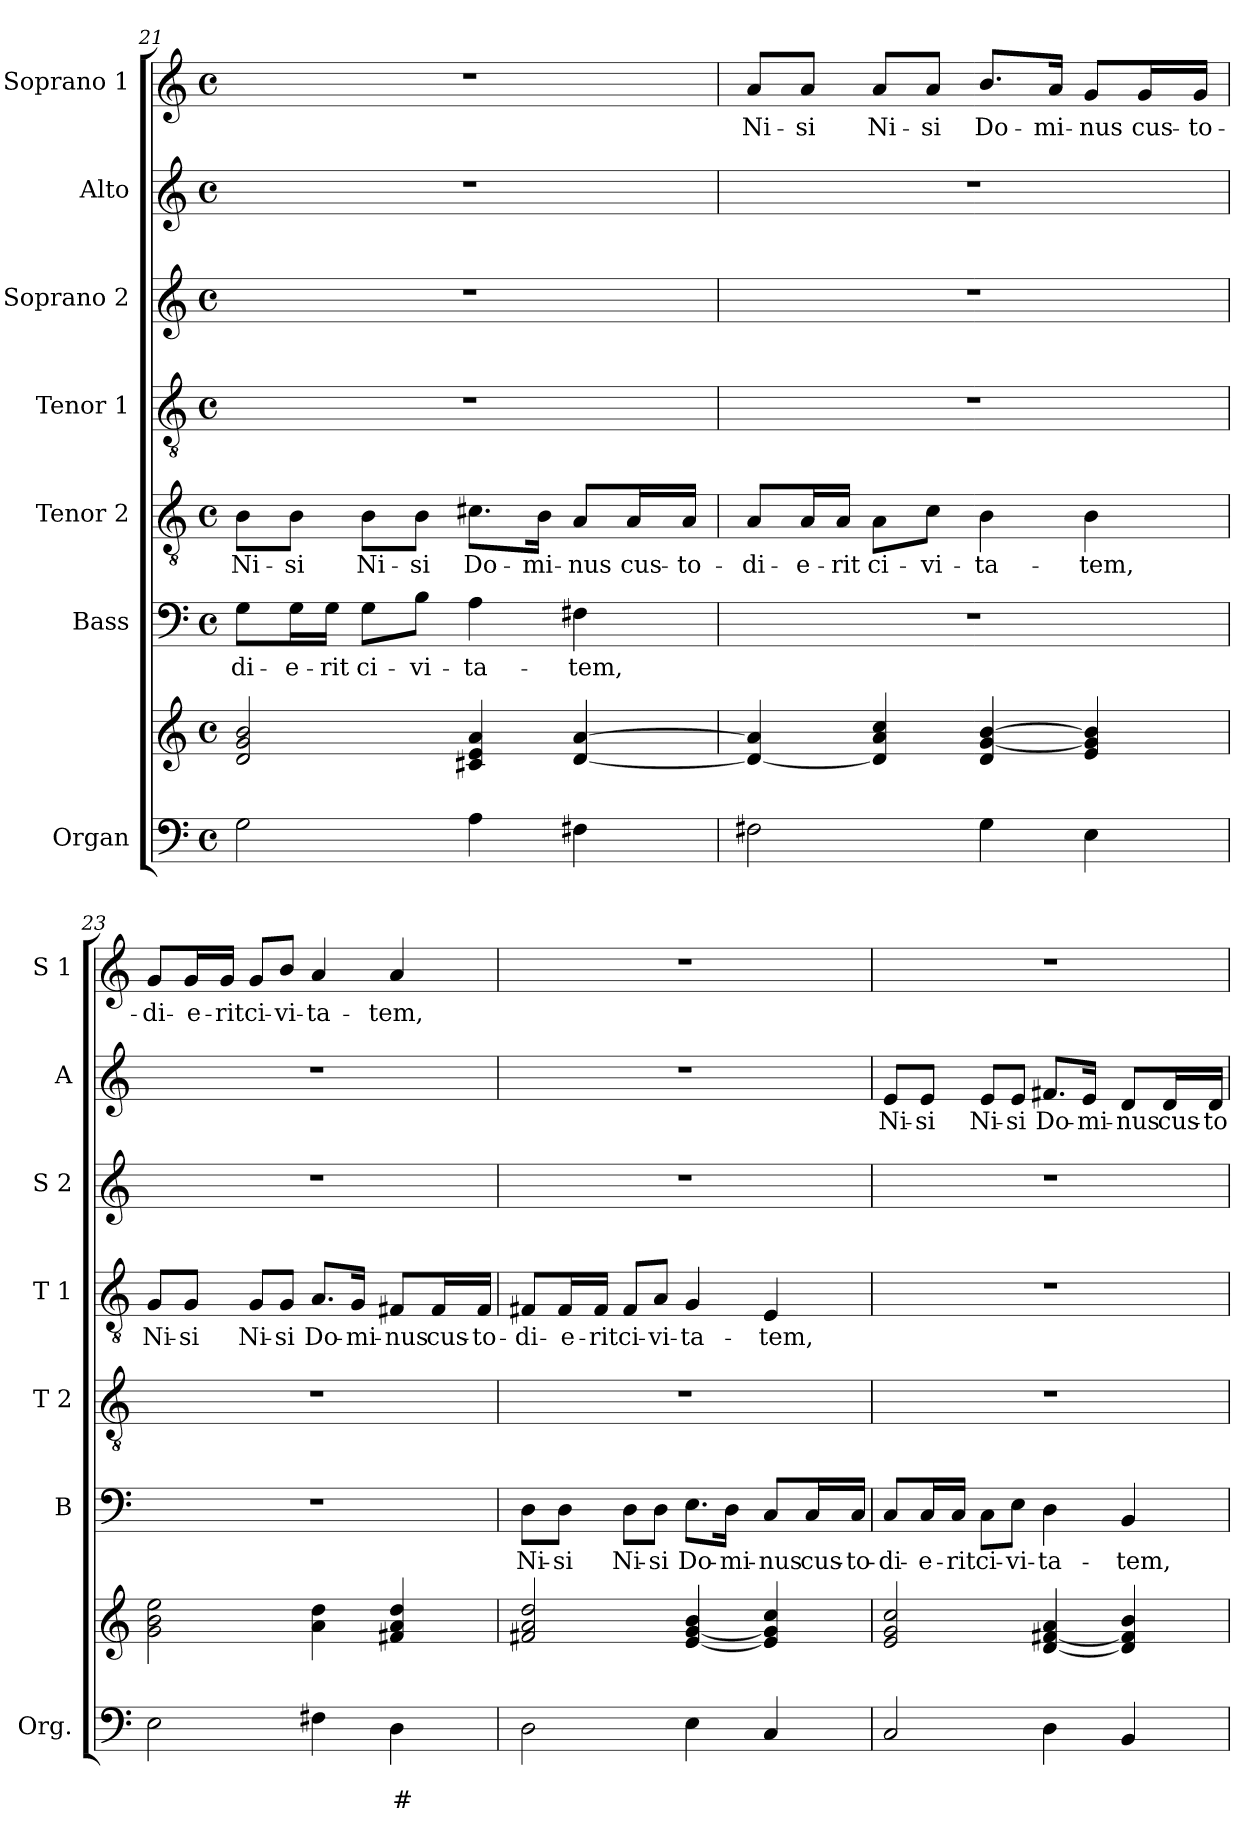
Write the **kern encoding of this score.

**kern	**text	**text	**kern	**kern	**text	**kern	**text	**kern	**text	**kern	**kern	**text	**kern	**text
*part7	*part7	*part7	*part7	*part6	*part6	*part5	*part5	*part4	*part4	*part3	*part2	*part2	*part1	*part1
*staff8	*staff8	*staff8	*staff7	*staff6	*staff6	*staff5	*staff5	*staff4	*staff4	*staff3	*staff2	*staff2	*staff1	*staff1
*I"Organ	*	*	*	*I"Bass	*	*I"Tenor 2	*	*I"Tenor 1	*	*I"Soprano 2	*I"Alto	*	*I"Soprano 1	*
*I'Org.	*	*	*	*I'B	*	*I'T 2	*	*I'T 1	*	*I'S 2	*I'A	*	*I'S 1	*
*clefF4	*	*	*clefG2	*clefF4	*	*clefGv2	*	*clefGv2	*	*clefG2	*clefG2	*	*clefG2	*
*k[]	*	*	*k[]	*k[]	*	*k[]	*	*k[]	*	*k[]	*k[]	*	*k[]	*
*C:	*	*	*C:	*C:	*	*C:	*	*C:	*	*C:	*C:	*	*C:	*
*M4/4	*	*	*M4/4	*M4/4	*	*M4/4	*	*M4/4	*	*M4/4	*M4/4	*	*M4/4	*
*met(c)	*	*	*met(c)	*met(c)	*	*met(c)	*	*met(c)	*	*met(c)	*met(c)	*	*met(c)	*
=21	=21	=21	=21	=21	=21	=21	=21	=21	=21	=21	=21	=21	=21	=21
!	!	!	!	!	!LO:LY:b	!	!LO:LY:b	!	!	!	!	!	!	!
2G\	.	.	2d!/ 2g!/ 2b!/	8G\L	-di-	8B\L	Ni-	1r	.	1r	1r	.	1r	.
!	!	!	!	!	!LO:LY:b	!	!LO:LY:b	!	!	!	!	!	!	!
.	.	.	.	16G\L	-e-	8B\J	-si	.	.	.	.	.	.	.
!	!	!	!	!	!LO:LY:b	!	!	!	!	!	!	!	!	!
.	.	.	.	16G\JJ	-rit	.	.	.	.	.	.	.	.	.
!	!	!	!	!	!LO:LY:b	!	!LO:LY:b	!	!	!	!	!	!	!
.	.	.	.	8G\L	ci-	8B\L	Ni-	.	.	.	.	.	.	.
!	!	!	!	!	!LO:LY:b	!	!LO:LY:b	!	!	!	!	!	!	!
.	.	.	.	8B\J	-vi-	8B\J	-si	.	.	.	.	.	.	.
!	!	!	!	!	!LO:LY:b	!	!LO:LY:b	!	!	!	!	!	!	!
4A\	.	.	4c#X!/ 4e!/ 4a!/	4A\	-ta-	8.c#X\L	Do-	.	.	.	.	.	.	.
!	!	!	!	!	!	!	!LO:LY:b	!	!	!	!	!	!	!
.	.	.	.	.	.	16B\Jk	-mi-	.	.	.	.	.	.	.
!	!	!	!	!	!LO:LY:b	!	!LO:LY:b	!	!	!	!	!	!	!
4F#X\	.	.	[4d!/ [4a!/	4F#X\	-tem,	8A/L	-nus	.	.	.	.	.	.	.
!	!	!	!	!	!	!	!LO:LY:b	!	!	!	!	!	!	!
.	.	.	.	.	.	16A/L	cus-	.	.	.	.	.	.	.
!	!	!	!	!	!	!	!LO:LY:b	!	!	!	!	!	!	!
.	.	.	.	.	.	16A/JJ	-to-	.	.	.	.	.	.	.
=22	=22	=22	=22	=22	=22	=22	=22	=22	=22	=22	=22	=22	=22	=22
!	!	!	!	!	!	!	!LO:LY:b	!	!	!	!	!	!	!LO:LY:b
2F#X\	.	.	4d!/_ 4a!/]	1r	.	8A/L	-di-	1r	.	1r	1r	.	8a/L	Ni-
!	!	!	!	!	!	!	!LO:LY:b	!	!	!	!	!	!	!LO:LY:b
.	.	.	.	.	.	16A/L	-e-	.	.	.	.	.	8a/J	-si
!	!	!	!	!	!	!	!LO:LY:b	!	!	!	!	!	!	!
.	.	.	.	.	.	16A/JJ	-rit	.	.	.	.	.	.	.
!	!	!	!	!	!	!	!LO:LY:b	!	!	!	!	!	!	!LO:LY:b
.	.	.	4d!/] 4a!/ 4cc!/	.	.	8A\L	ci-	.	.	.	.	.	8a/L	Ni-
!	!	!	!	!	!	!	!LO:LY:b	!	!	!	!	!	!	!LO:LY:b
.	.	.	.	.	.	8c\J	-vi-	.	.	.	.	.	8a/J	-si
!	!	!	!	!	!	!	!LO:LY:b	!	!	!	!	!	!	!LO:LY:b
4G\	.	.	4d!/ [4g!/ [4b!/	.	.	4B\	-ta-	.	.	.	.	.	8.b/L	Do-
!	!	!	!	!	!	!	!	!	!	!	!	!	!	!LO:LY:b
.	.	.	.	.	.	.	.	.	.	.	.	.	16a/Jk	-mi-
!	!	!	!	!	!	!	!LO:LY:b	!	!	!	!	!	!	!LO:LY:b
4E\	.	.	4e!/ 4g!/] 4b!/]	.	.	4B\	-tem,	.	.	.	.	.	8g/L	-nus
!	!	!	!	!	!	!	!	!	!	!	!	!	!	!LO:LY:b
.	.	.	.	.	.	.	.	.	.	.	.	.	16g/L	cus-
!	!	!	!	!	!	!	!	!	!	!	!	!	!	!LO:LY:b
.	.	.	.	.	.	.	.	.	.	.	.	.	16g/JJ	-to-
!!LO:LB:g=z
=23	=23	=23	=23	=23	=23	=23	=23	=23	=23	=23	=23	=23	=23	=23
!	!	!	!	!	!	!	!	!	!LO:LY:b	!	!	!	!	!LO:LY:b
2E\	.	.	2g!\ 2b!\ 2ee!\	1r	.	1r	.	8G/L	Ni-	1r	1r	.	8g/L	-di-
!	!	!	!	!	!	!	!	!	!LO:LY:b	!	!	!	!	!LO:LY:b
.	.	.	.	.	.	.	.	8G/J	-si	.	.	.	16g/L	-e-
!	!	!	!	!	!	!	!	!	!	!	!	!	!	!LO:LY:b
.	.	.	.	.	.	.	.	.	.	.	.	.	16g/JJ	-rit
!	!	!	!	!	!	!	!	!	!LO:LY:b	!	!	!	!	!LO:LY:b
.	.	.	.	.	.	.	.	8G/L	Ni-	.	.	.	8g/L	ci-
!	!	!	!	!	!	!	!	!	!LO:LY:b	!	!	!	!	!LO:LY:b
.	.	.	.	.	.	.	.	8G/J	-si	.	.	.	8b/J	-vi-
!	!	!	!	!	!	!	!	!	!LO:LY:b	!	!	!	!	!LO:LY:b
4F#X\	.	.	4a!\ 4dd!\	.	.	.	.	8.A/L	Do-	.	.	.	4a/	-ta-
!	!	!	!	!	!	!	!	!	!LO:LY:b	!	!	!	!	!
.	.	.	.	.	.	.	.	16G/Jk	-mi-	.	.	.	.	.
!	!	!LO:LY:b	!	!	!	!	!	!	!LO:LY:b	!	!	!	!	!LO:LY:b
4D\	.	#	4f#X!/ 4a!/ 4dd!/	.	.	.	.	8F#X/L	-nus	.	.	.	4a/	-tem,
!	!	!	!	!	!	!	!	!	!LO:LY:b	!	!	!	!	!
.	.	.	.	.	.	.	.	16F#/L	cus-	.	.	.	.	.
!	!	!	!	!	!	!	!	!	!LO:LY:b	!	!	!	!	!
.	.	.	.	.	.	.	.	16F#/JJ	-to-	.	.	.	.	.
=24	=24	=24	=24	=24	=24	=24	=24	=24	=24	=24	=24	=24	=24	=24
!	!	!	!	!	!LO:LY:b	!	!	!	!LO:LY:b	!	!	!	!	!
2D\	.	.	2f#X!/ 2a!/ 2dd!/	8D\L	Ni-	1r	.	8F#X/L	-di-	1r	1r	.	1r	.
!	!	!	!	!	!LO:LY:b	!	!	!	!LO:LY:b	!	!	!	!	!
.	.	.	.	8D\J	-si	.	.	16F#/L	-e-	.	.	.	.	.
!	!	!	!	!	!	!	!	!	!LO:LY:b	!	!	!	!	!
.	.	.	.	.	.	.	.	16F#/JJ	-rit	.	.	.	.	.
!	!	!	!	!	!LO:LY:b	!	!	!	!LO:LY:b	!	!	!	!	!
.	.	.	.	8D\L	Ni-	.	.	8F#/L	ci-	.	.	.	.	.
!	!	!	!	!	!LO:LY:b	!	!	!	!LO:LY:b	!	!	!	!	!
.	.	.	.	8D\J	-si	.	.	8A/J	-vi-	.	.	.	.	.
!	!	!	!	!	!LO:LY:b	!	!	!	!LO:LY:b	!	!	!	!	!
4E\	.	.	[4e!/ [4g!/ 4b!/	8.E\L	Do-	.	.	4G/	-ta-	.	.	.	.	.
!	!	!	!	!	!LO:LY:b	!	!	!	!	!	!	!	!	!
.	.	.	.	16D\Jk	-mi-	.	.	.	.	.	.	.	.	.
!	!	!	!	!	!LO:LY:b	!	!	!	!LO:LY:b	!	!	!	!	!
4C/	.	.	4e!/] 4g!/] 4cc!/	8C/L	-nus	.	.	4E/	-tem,	.	.	.	.	.
!	!	!	!	!	!LO:LY:b	!	!	!	!	!	!	!	!	!
.	.	.	.	16C/L	cus-	.	.	.	.	.	.	.	.	.
!	!	!	!	!	!LO:LY:b	!	!	!	!	!	!	!	!	!
.	.	.	.	16C/JJ	-to-	.	.	.	.	.	.	.	.	.
=25	=25	=25	=25	=25	=25	=25	=25	=25	=25	=25	=25	=25	=25	=25
!	!	!	!	!	!LO:LY:b	!	!	!	!	!	!	!LO:LY:b	!	!
2C/	.	.	2e!/ 2g!/ 2cc!/	8C/L	-di-	1r	.	1r	.	1r	8e/L	Ni-	1r	.
!	!	!	!	!	!LO:LY:b	!	!	!	!	!	!	!LO:LY:b	!	!
.	.	.	.	16C/L	-e-	.	.	.	.	.	8e/J	-si	.	.
!	!	!	!	!	!LO:LY:b	!	!	!	!	!	!	!	!	!
.	.	.	.	16C/JJ	-rit	.	.	.	.	.	.	.	.	.
!	!	!	!	!	!LO:LY:b	!	!	!	!	!	!	!LO:LY:b	!	!
.	.	.	.	8C\L	ci-	.	.	.	.	.	8e/L	Ni-	.	.
!	!	!	!	!	!LO:LY:b	!	!	!	!	!	!	!LO:LY:b	!	!
.	.	.	.	8E\J	-vi-	.	.	.	.	.	8e/J	-si	.	.
!	!	!	!	!	!LO:LY:b	!	!	!	!	!	!	!LO:LY:b	!	!
4D\	.	.	[4d!/ [4f#X!/ 4a!/	4D\	-ta-	.	.	.	.	.	8.f#X/L	Do-	.	.
!	!	!	!	!	!	!	!	!	!	!	!	!LO:LY:b	!	!
.	.	.	.	.	.	.	.	.	.	.	16e/Jk	-mi-	.	.
!	!	!	!	!	!LO:LY:b	!	!	!	!	!	!	!LO:LY:b	!	!
4BB/	.	.	4d!/] 4f#!/] 4b!/	4BB/	-tem,	.	.	.	.	.	8d/L	-nus	.	.
!	!	!	!	!	!	!	!	!	!	!	!	!LO:LY:b	!	!
.	.	.	.	.	.	.	.	.	.	.	16d/L	cus-	.	.
!	!	!	!	!	!	!	!	!	!	!	!	!LO:LY:b	!	!
.	.	.	.	.	.	.	.	.	.	.	16d/JJ	-to-	.	.
=	=	=	=	=	=	=	=	=	=	=	=	=	=	=
*-	*-	*-	*-	*-	*-	*-	*-	*-	*-	*-	*-	*-	*-	*-
